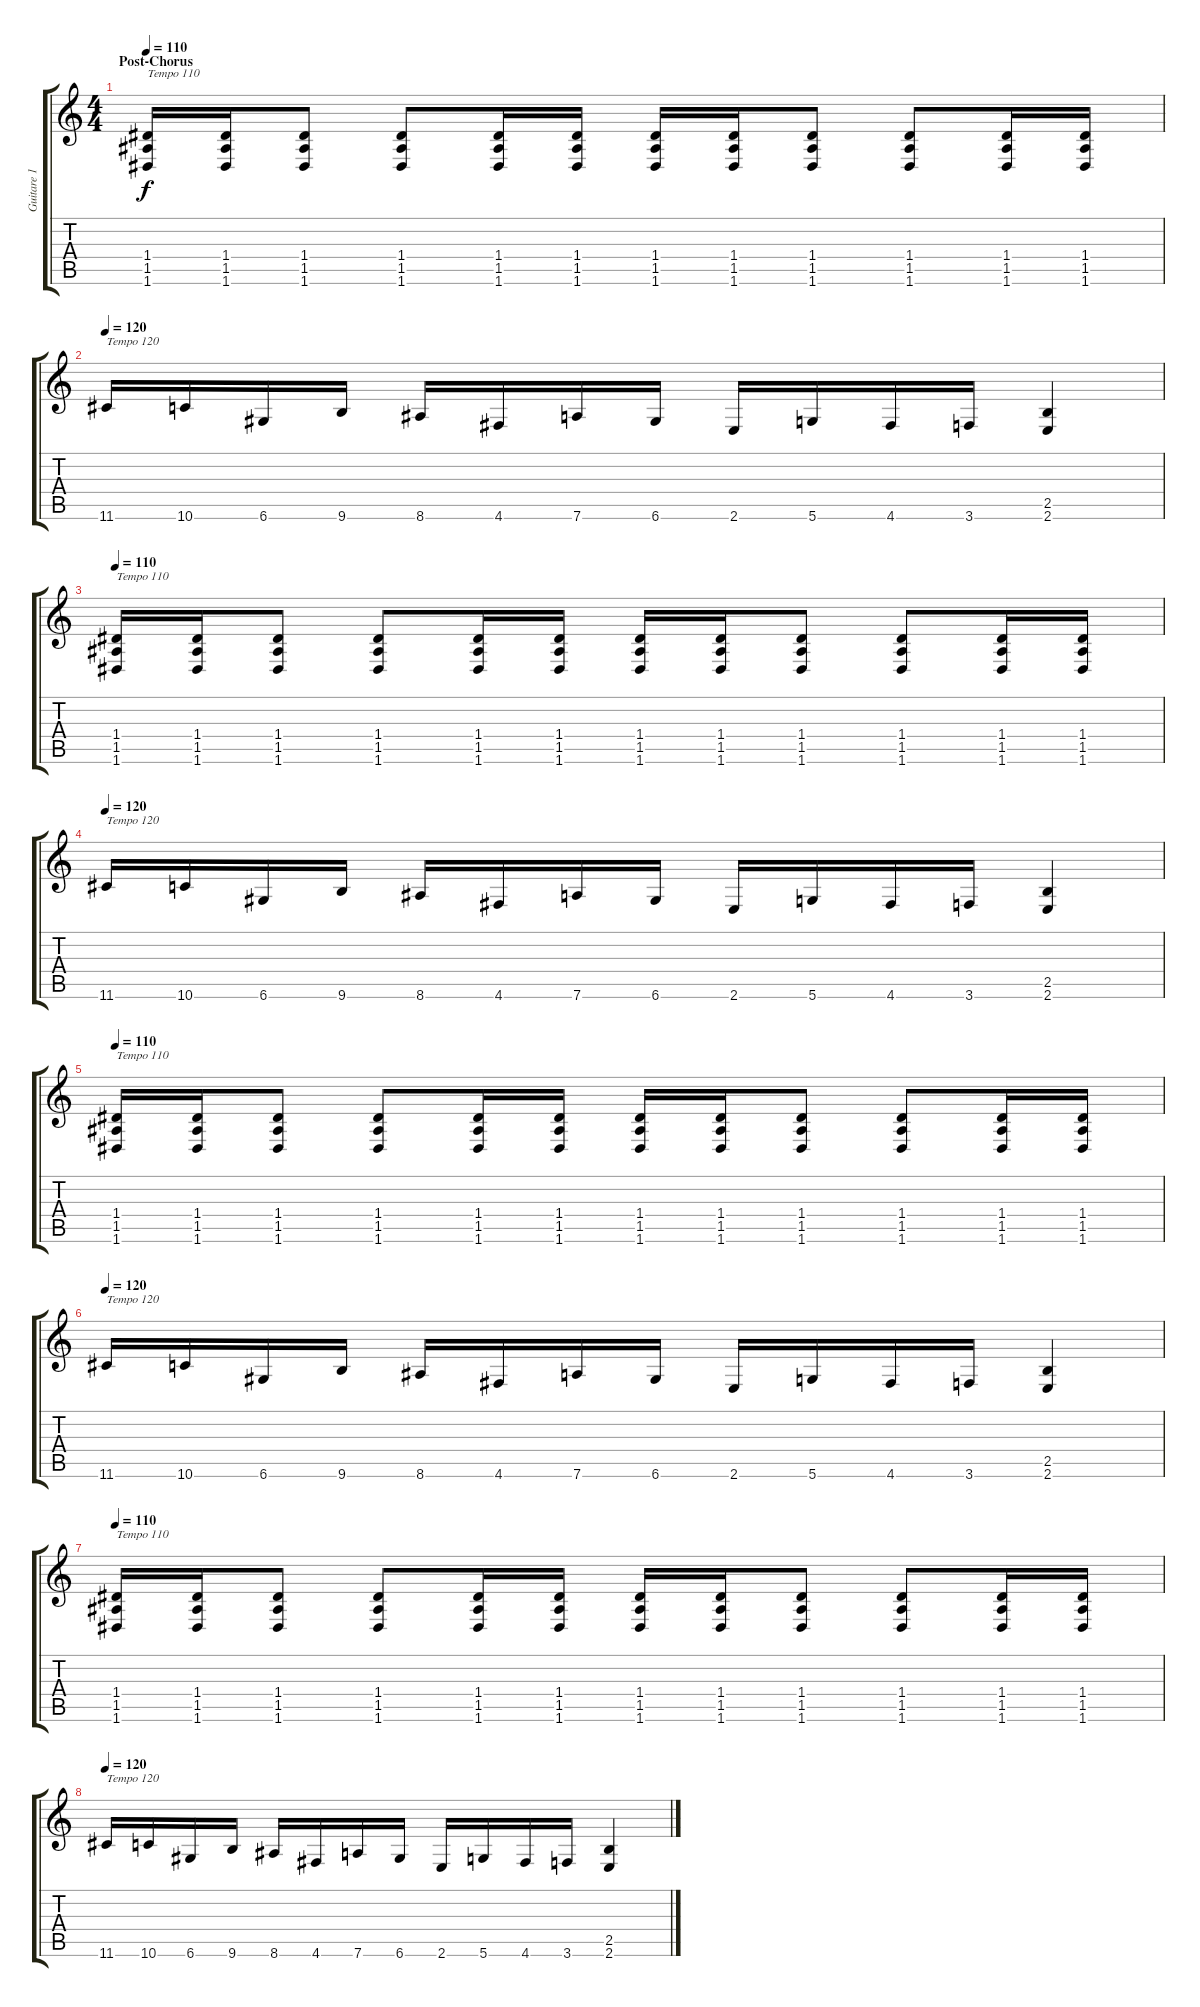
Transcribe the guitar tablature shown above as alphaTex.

\track ("Guitare 1" "Guitare 1") {instrument distortionguitar}
\staff {score tabs}
\tuning (E4 B3 G3 D3 A2 D2) {hide}
\ts (4 4)
\section ("" "Post-Chorus")
\tempo 110
\clef g2
\ks c
(1.4 1.5 1.6).16{txt "Tempo 110" dy f} (1.4 1.5 1.6).16 (1.4 1.5 1.6).8 (1.4 1.5 1.6).8 (1.4 1.5 1.6).16 (1.4 1.5 1.6).16 (1.4 1.5 1.6).16 (1.4 1.5 1.6).16 (1.4 1.5 1.6).8 (1.4 1.5 1.6).8 (1.4 1.5 1.6).16 (1.4 1.5 1.6).16 |
\tempo 120
11.6.16{txt "Tempo 120"} 10.6.16 6.6.16 9.6.16 8.6.16 4.6.16 7.6.16 6.6.16 2.6.16 5.6.16 4.6.16 3.6.16 (2.5 2.6).4 |
\tempo 110
(1.4 1.5 1.6).16{txt "Tempo 110"} (1.4 1.5 1.6).16 (1.4 1.5 1.6).8 (1.4 1.5 1.6).8 (1.4 1.5 1.6).16 (1.4 1.5 1.6).16 (1.4 1.5 1.6).16 (1.4 1.5 1.6).16 (1.4 1.5 1.6).8 (1.4 1.5 1.6).8 (1.4 1.5 1.6).16 (1.4 1.5 1.6).16 |
\tempo 120
11.6.16{txt "Tempo 120"} 10.6.16 6.6.16 9.6.16 8.6.16 4.6.16 7.6.16 6.6.16 2.6.16 5.6.16 4.6.16 3.6.16 (2.5 2.6).4 |
\tempo 110
(1.4 1.5 1.6).16{txt "Tempo 110"} (1.4 1.5 1.6).16 (1.4 1.5 1.6).8 (1.4 1.5 1.6).8 (1.4 1.5 1.6).16 (1.4 1.5 1.6).16 (1.4 1.5 1.6).16 (1.4 1.5 1.6).16 (1.4 1.5 1.6).8 (1.4 1.5 1.6).8 (1.4 1.5 1.6).16 (1.4 1.5 1.6).16 |
\tempo 120
11.6.16{txt "Tempo 120"} 10.6.16 6.6.16 9.6.16 8.6.16 4.6.16 7.6.16 6.6.16 2.6.16 5.6.16 4.6.16 3.6.16 (2.5 2.6).4 |
\tempo 110
(1.4 1.5 1.6).16{txt "Tempo 110"} (1.4 1.5 1.6).16 (1.4 1.5 1.6).8 (1.4 1.5 1.6).8 (1.4 1.5 1.6).16 (1.4 1.5 1.6).16 (1.4 1.5 1.6).16 (1.4 1.5 1.6).16 (1.4 1.5 1.6).8 (1.4 1.5 1.6).8 (1.4 1.5 1.6).16 (1.4 1.5 1.6).16 |
\tempo 120
11.6.16{txt "Tempo 120"} 10.6.16 6.6.16 9.6.16 8.6.16 4.6.16 7.6.16 6.6.16 2.6.16 5.6.16 4.6.16 3.6.16 (2.5 2.6).4
